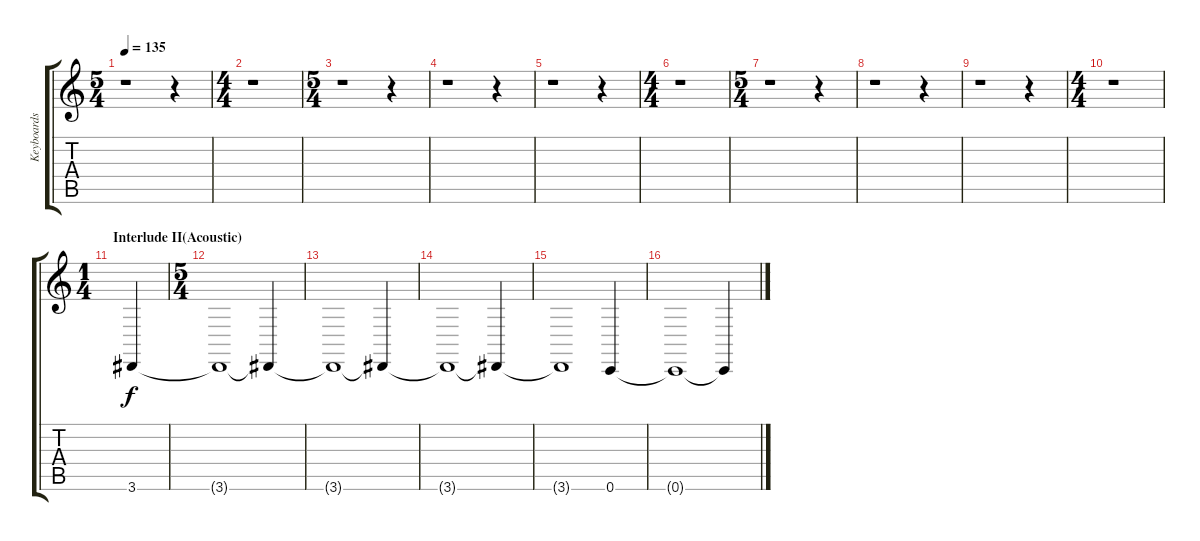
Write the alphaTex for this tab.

\track ("Keyboards I - Strings" "Keyboards ") {instrument stringensemble1}
\staff {score tabs}
\tuning (C4 G3 Eb3 Bb2 F2 C2) {hide}
\ts (5 4)
\tempo 135
\clef g2
\ks c
r.1{dy f} r.4 |
\ts (4 4)
r.1 |
\ts (5 4)
r.1 r.4 |
r.1 r.4 |
r.1 r.4 |
\ts (4 4)
r.1 |
\ts (5 4)
r.1 r.4 |
r.1 r.4 |
r.1 r.4 |
\ts (4 4)
r.1{volume 12} |
\ts (1 4)
\section ("" "Interlude II(Acoustic)")
3.6.4 |
\ts (5 4)
3.6{t}.1 3.6{t}.4 |
3.6{t}.1 3.6{t}.4 |
3.6{t}.1 3.6{t}.4 |
3.6{t}.1 0.6.4 |
0.6{t}.1 0.6{t}.4
